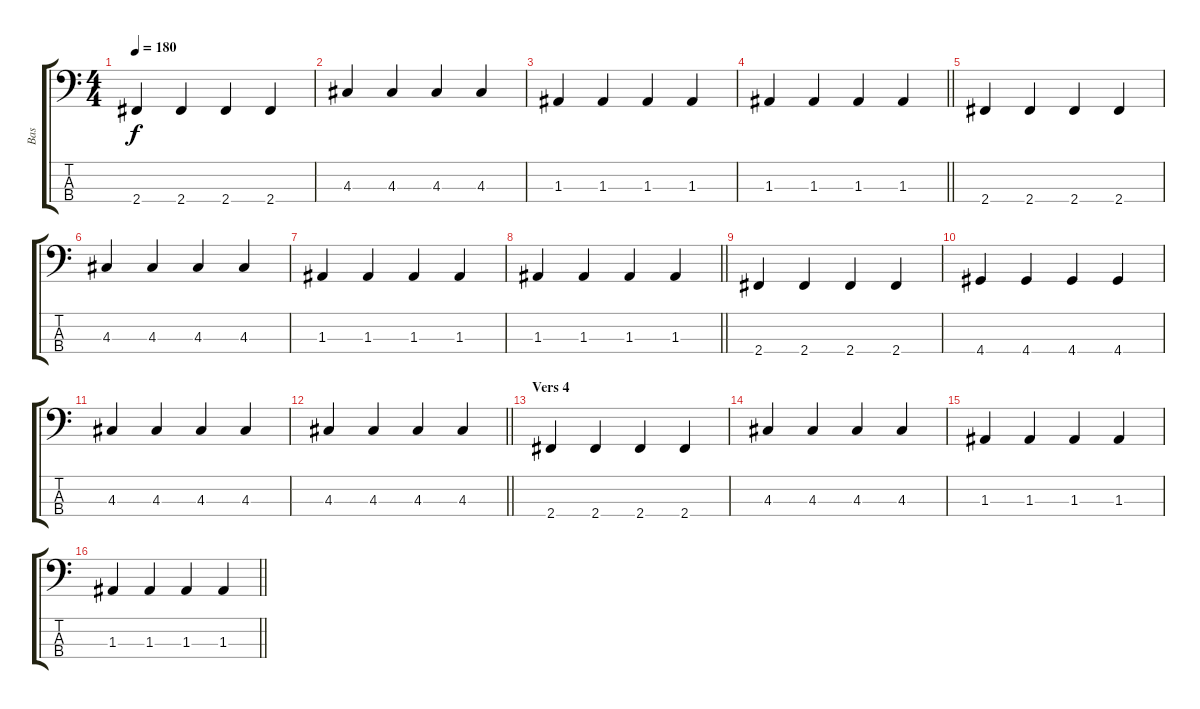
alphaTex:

\track ("Bas" "Bas") {instrument electricbasspick}
\staff {score tabs}
\tuning (G2 D2 A1 E1) {hide}
\ts (4 4)
\tempo 180
\clef f4
\ks c
2.4.4{dy f} 2.4.4 2.4.4 2.4.4 |
4.3.4 4.3.4 4.3.4 4.3.4 |
1.3.4 1.3.4 1.3.4 1.3.4 |
\barLineRight lightlight
1.3.4 1.3.4 1.3.4 1.3.4 |
2.4.4 2.4.4 2.4.4 2.4.4 |
4.3.4 4.3.4 4.3.4 4.3.4 |
1.3.4 1.3.4 1.3.4 1.3.4 |
\barLineRight lightlight
1.3.4 1.3.4 1.3.4 1.3.4 |
2.4.4 2.4.4 2.4.4 2.4.4 |
4.4.4 4.4.4 4.4.4 4.4.4 |
4.3.4 4.3.4 4.3.4 4.3.4 |
\barLineRight lightlight
4.3.4 4.3.4 4.3.4 4.3.4 |
\section ("" "Vers 4")
2.4.4 2.4.4 2.4.4 2.4.4 |
4.3.4 4.3.4 4.3.4 4.3.4 |
1.3.4 1.3.4 1.3.4 1.3.4 |
\barLineRight lightlight
1.3.4 1.3.4 1.3.4 1.3.4
